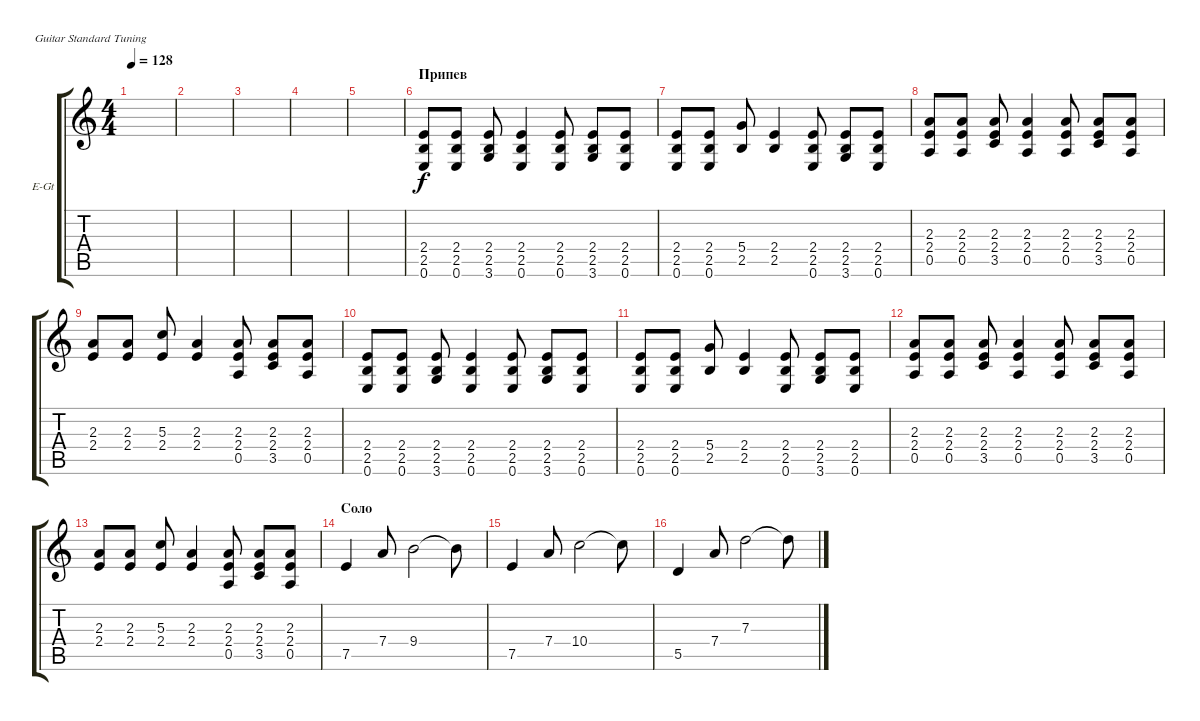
\defaultSystemsLayout 4
\bracketExtendMode groupsimilarinstruments
\firstSystemTrackNameOrientation horizontal
\otherSystemsTrackNameOrientation horizontal
\track ("Г. Каспарян" "E-Gt") {instrument overdrivenguitar}
\staff {score tabs}
\tuning (E4 B3 G3 D3 A2 E2)
\ts (4 4)
\tempo 128
\clef g2
\ks c
|
|
|
|
|
\section ("" "Припев")
(0.6 2.5 2.4).8 (0.6 2.5 2.4).8 (2.5 2.4 3.6).8 (0.6 2.5 2.4).4 (0.6 2.5 2.4).8 (2.5 3.6 2.4).8 (0.6 2.5 2.4).8 |
(0.6 2.5 2.4).8 (0.6 2.5 2.4).8 (2.5 5.4).8 (2.5 2.4).4 (0.6 2.5 2.4).8 (2.5 3.6 2.4).8 (0.6 2.5 2.4).8 |
(0.5 2.4 2.3).8 (0.5 2.4 2.3).8 (3.5 2.4 2.3).8 (0.5 2.4 2.3).4 (0.5 2.4 2.3).8 (3.5 2.4 2.3).8 (0.5 2.4 2.3).8 |
(2.4 2.3).8 (2.4 2.3).8 (2.4 5.3).8 (2.4 2.3).4 (0.5 2.4 2.3).8 (3.5 2.4 2.3).8 (0.5 2.4 2.3).8 |
(0.6 2.5 2.4).8 (0.6 2.5 2.4).8 (2.5 2.4 3.6).8 (0.6 2.5 2.4).4 (0.6 2.5 2.4).8 (2.5 3.6 2.4).8 (0.6 2.5 2.4).8 |
(0.6 2.5 2.4).8 (0.6 2.5 2.4).8 (2.5 5.4).8 (2.5 2.4).4 (0.6 2.5 2.4).8 (2.5 3.6 2.4).8 (0.6 2.5 2.4).8 |
(0.5 2.4 2.3).8 (0.5 2.4 2.3).8 (3.5 2.4 2.3).8 (0.5 2.4 2.3).4 (0.5 2.4 2.3).8 (3.5 2.4 2.3).8 (0.5 2.4 2.3).8 |
(2.4 2.3).8 (2.4 2.3).8 (2.4 5.3).8 (2.4 2.3).4 (0.5 2.4 2.3).8 (3.5 2.4 2.3).8 (0.5 2.4 2.3).8 |
\section ("" "Соло")
7.5.4 7.4.8 9.4.2 9.4{t}.8 |
7.5.4 7.4.8 10.4.2 10.4{t}.8 |
5.5.4 7.4.8 7.3.2 7.3{t}.8
